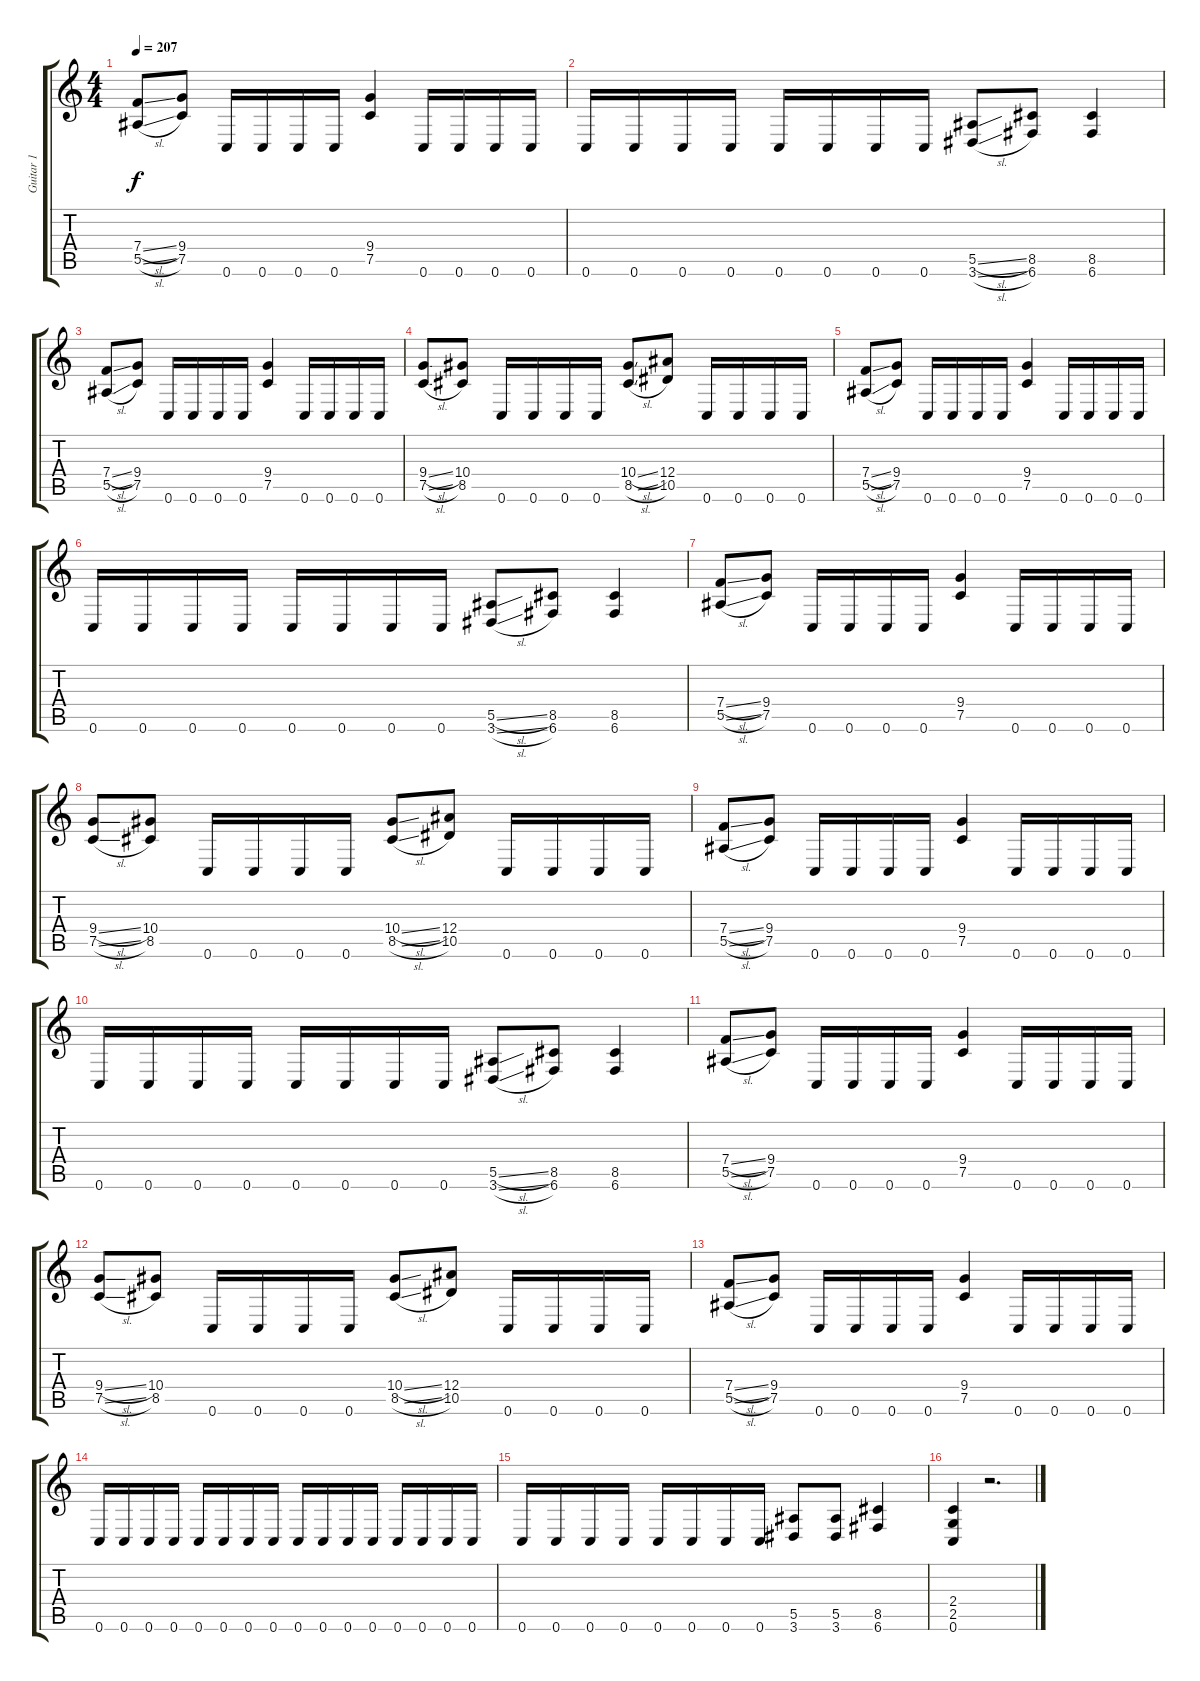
\track ("Guitar 1" "Guitar 1") {instrument distortionguitar}
\staff {score tabs}
\tuning (C4 G3 Eb3 Bb2 F2 C2) {hide}
\ts (4 4)
\tempo 207
\clef g2
\ks c
(7.4{sl} 5.5{sl}).8{dy f} (9.4 7.5).8 0.6.16 0.6.16 0.6.16 0.6.16 (9.4 7.5).4 0.6.16 0.6.16 0.6.16 0.6.16 |
0.6.16 0.6.16 0.6.16 0.6.16 0.6.16 0.6.16 0.6.16 0.6.16 (5.5{sl} 3.6{sl}).8 (8.5 6.6).8 (8.5 6.6).4 |
(7.4{sl} 5.5{sl}).8 (9.4 7.5).8 0.6.16 0.6.16 0.6.16 0.6.16 (9.4 7.5).4 0.6.16 0.6.16 0.6.16 0.6.16 |
(9.4{sl} 7.5{sl}).8 (10.4 8.5).8 0.6.16 0.6.16 0.6.16 0.6.16 (10.4{sl} 8.5{sl}).8 (12.4 10.5).8 0.6.16 0.6.16 0.6.16 0.6.16 |
(7.4{sl} 5.5{sl}).8 (9.4 7.5).8 0.6.16 0.6.16 0.6.16 0.6.16 (9.4 7.5).4 0.6.16 0.6.16 0.6.16 0.6.16 |
0.6.16 0.6.16 0.6.16 0.6.16 0.6.16 0.6.16 0.6.16 0.6.16 (5.5{sl} 3.6{sl}).8 (8.5 6.6).8 (8.5 6.6).4 |
(7.4{sl} 5.5{sl}).8 (9.4 7.5).8 0.6.16 0.6.16 0.6.16 0.6.16 (9.4 7.5).4 0.6.16 0.6.16 0.6.16 0.6.16 |
(9.4{sl} 7.5{sl}).8 (10.4 8.5).8 0.6.16 0.6.16 0.6.16 0.6.16 (10.4{sl} 8.5{sl}).8 (12.4 10.5).8 0.6.16 0.6.16 0.6.16 0.6.16 |
(7.4{sl} 5.5{sl}).8 (9.4 7.5).8 0.6.16 0.6.16 0.6.16 0.6.16 (9.4 7.5).4 0.6.16 0.6.16 0.6.16 0.6.16 |
0.6.16 0.6.16 0.6.16 0.6.16 0.6.16 0.6.16 0.6.16 0.6.16 (5.5{sl} 3.6{sl}).8 (8.5 6.6).8 (8.5 6.6).4 |
(7.4{sl} 5.5{sl}).8 (9.4 7.5).8 0.6.16 0.6.16 0.6.16 0.6.16 (9.4 7.5).4 0.6.16 0.6.16 0.6.16 0.6.16 |
(9.4{sl} 7.5{sl}).8 (10.4 8.5).8 0.6.16 0.6.16 0.6.16 0.6.16 (10.4{sl} 8.5{sl}).8 (12.4 10.5).8 0.6.16 0.6.16 0.6.16 0.6.16 |
(7.4{sl} 5.5{sl}).8 (9.4 7.5).8 0.6.16 0.6.16 0.6.16 0.6.16 (9.4 7.5).4 0.6.16 0.6.16 0.6.16 0.6.16 |
0.6.16 0.6.16 0.6.16 0.6.16 0.6.16 0.6.16 0.6.16 0.6.16 0.6.16 0.6.16 0.6.16 0.6.16 0.6.16 0.6.16 0.6.16 0.6.16 |
0.6.16 0.6.16 0.6.16 0.6.16 0.6.16 0.6.16 0.6.16 0.6.16 (5.5 3.6).8 (5.5 3.6).8 (8.5 6.6).4 |
(2.4 2.5 0.6).4 r.2{d}
